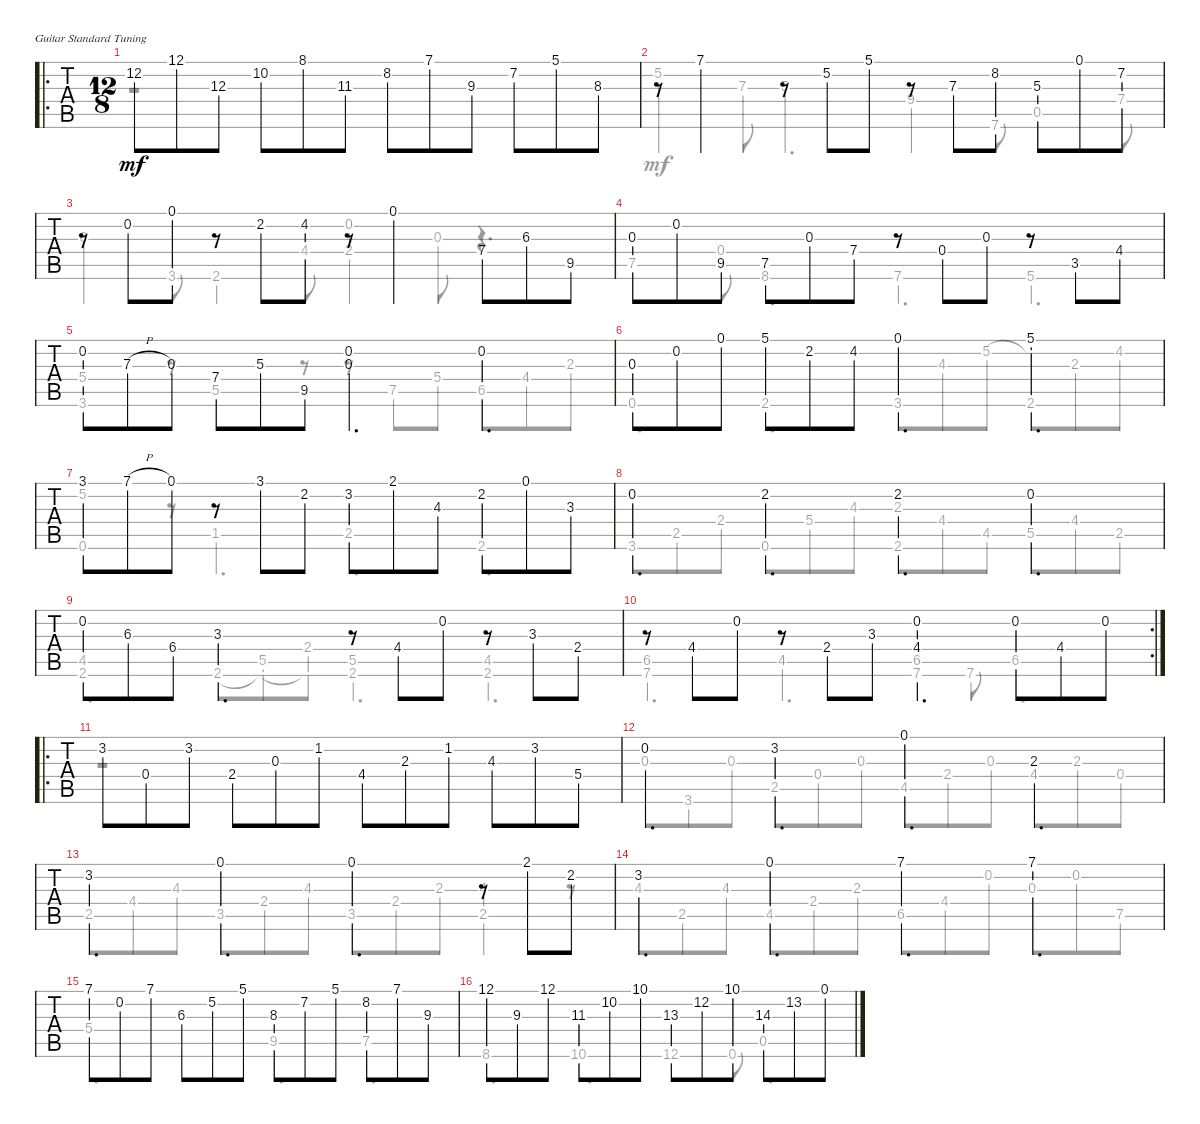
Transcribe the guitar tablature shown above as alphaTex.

\bracketExtendMode groupsimilarinstruments
\singleTrackTrackNamePolicy hidden
\multiTrackTrackNamePolicy hidden
\firstSystemTrackNameOrientation horizontal
\otherSystemsTrackNameOrientation horizontal
\track ("Untitled" "N-Gt") {instrument acousticgrandpiano}
\staff {tabs}
\tuning (E4 B3 G3 D3 A2 E2)
\displaytranspose 12
\voice
\ro
\ts (12 8)
\tempo (162 hide)
\clef g2
\ks eminor
12.2.8{dy mf instrument acousticgrandpiano} 12.1.8 12.3.8 10.2.8 8.1.8 11.3.8 8.2.8 7.1.8 9.3.8 7.2.8 5.1.8 8.3.8 |
r.8 7.1.4 r.8 5.2.8 5.1.8 r.8 7.3.8 8.2.8 5.3.8 0.1.8 7.2.8 |
r.8 0.2.8 0.1.8 r.8 2.2.8 4.2.8 r.8 0.1.4 7.4.8 6.3.8 9.5.8 |
0.3.8 0.2.8 9.5.8 7.5.8 0.3.8 7.4.8 r.8 0.4.8 0.3.8 r.8 3.5.8 4.4.8 |
0.2.8 7.3{h}.8 0.3.8 7.4.8 5.3.8 9.5.8 (0.2 0.3).4{d} 0.2.4{d} |
0.3.8 0.2.8 0.1.8 5.1.8 2.2.8 4.2.8 0.1.4{d} 5.1.4{d} |
3.1.8 7.1{h}.8 0.1.8 r.8 3.1.8 2.2.8 3.2.8 2.1.8 4.3.8 2.2.8 0.1.8 3.3.8 |
0.2.4{d} 2.2.4{d} 2.2.4{d} 0.2.4{d} |
0.2.8 6.3.8 6.4.8 3.3.4{d} r.8 4.4.8 0.2.8 r.8 3.3.8 2.4.8 |
\rc 2
r.8 4.4.8 0.2.8 r.8 2.4.8 3.3.8 (0.2 4.4).4{d} 0.2.8 4.4.8 0.2.8 |
\ro
3.2.8 0.4.8 3.2.8 2.4.8 0.3.8 1.2.8 4.4.8 2.3.8 1.2.8 4.3.8 3.2.8 5.4.8 |
0.2.4{d} 3.2.4{d} 0.1.4{d} 2.3.4{d} |
3.2.4{d} 0.1.4{d} 0.1.4{d} r.8 2.1.8 2.2.8 |
3.2.4{d} 0.1.4{d} 7.1.4{d} 7.1.4{d} |
7.1.8 0.2.8 7.1.8 6.3.8 5.2.8 5.1.8 8.3.8 7.2.8 5.1.8 8.2.8 7.1.8 9.3.8 |
12.1.8 9.3.8 12.1.8 11.3.8 10.2.8 10.1.8 13.3.8 12.2.8 10.1.8 14.3.8 13.2.8 0.1.8
\voice
\clef g2
\ottava regular
\simile none
\ks eminor
r.1{dy mf} |
5.2.4 7.3.8 5.3.4{d} 9.4.4 7.6.8 0.5.4 7.4.8 |
0.3.4 3.6.8 2.6.4 4.4.8 (0.2 2.4).4 0.3.8 r.4{d} |
7.5.4 0.4.8 8.6.4{d} 7.6.4{d} 5.6.4{d} |
(5.4 3.6).4 r.8 5.5.4 r.8 r.8 7.5.8 5.4.8 6.5.8 4.4.8 2.3.8 |
0.6.4{d} 2.6.4{d} 3.6.8 4.3.8 5.2.8 (5.2{t} 2.6).8 2.3.8 4.2.8 |
(5.2 0.6).4 r.8 1.5.4{d} 2.5.4{d} 2.6.4{d} |
3.6.8 2.5.8 2.4.8 0.6.8 5.4.8 4.3.8 (2.3 2.6).8 4.4.8 4.5.8 5.5.8 4.4.8 2.5.8 |
(4.5 2.6).4{d} 2.6.8 (5.5 2.6{t}).8 (2.4 2.6{t}).8 (5.5 2.6).4{d} (4.5 2.6).4{d} |
(6.5 7.6).4{d} 4.5.4{d} (6.5 7.6).4 7.6.8 6.5.4{d} |
r.1 |
0.3.8 3.6.8 0.3.8 2.5.8 0.4.8 0.3.8 4.5.8 2.4.8 0.3.8 4.4.8 2.3.8 0.4.8 |
2.5.8 4.4.8 4.3.8 3.5.8 2.4.8 4.3.8 3.5.8 2.4.8 2.3.8 (4.3 2.5).4 r.8 |
4.3.8 2.5.8 4.3.8 4.5.8 2.4.8 2.3.8 6.5.8 4.4.8 0.2.8 0.3.8 0.2.8 7.5.8 |
5.4.2{d} 9.5.4{d} 7.5.4{d} |
8.6.4{d} 10.6.4{d} 12.6.4 0.6.8 0.5.4{d}
